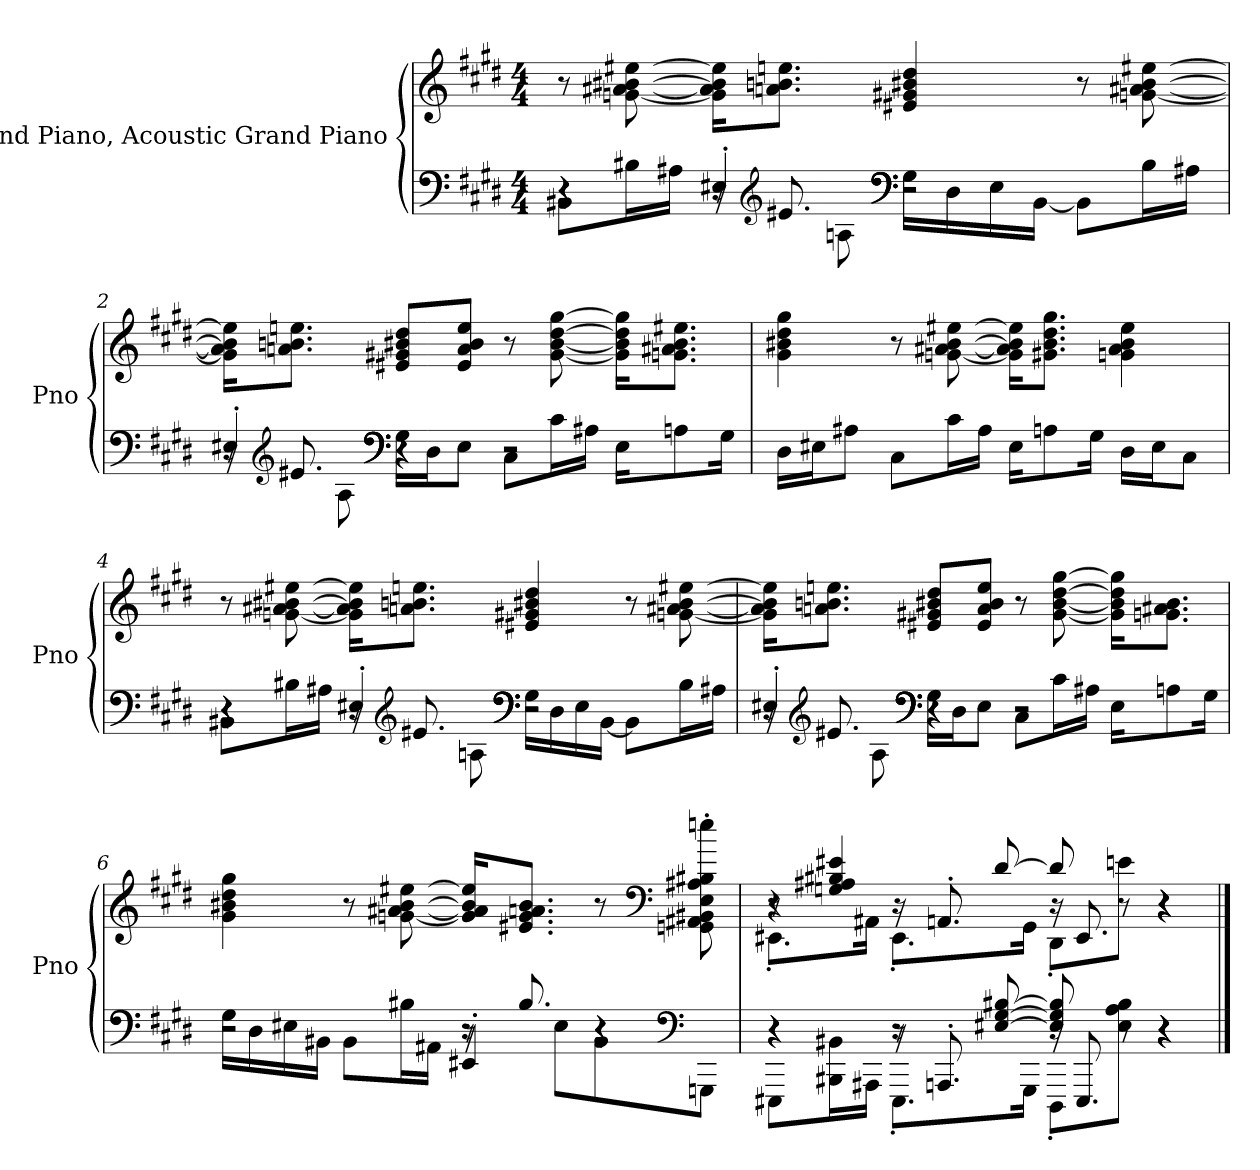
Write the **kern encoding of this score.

**kern	**kern
*part1	*part1
*staff2	*staff1
*I"Grand Piano, Acoustic Grand Piano	*
*I'Pno	*
*clefF4	*clefG2
*k[f#c#g#d#]	*k[f#c#g#d#]
*M4/4	*M4/4
*MM120	*MM120
=1	=1
*^	*
*	*^	*
4r	8BB#Xi\L	4r	8r
.	16B#Xi\L	.	[8gni\ [8a#Xi\ [8b#Xi\ [8ee#Xi\
.	16A#Xi\JJ	.	.
16r	8r	4E#X'i/	16g\] 16a#\] 16b#\] 16ee#\]KL
*clefG2	*	*	*
8.e#Xi/	.	.	8.ani\ 8.bni\ 8.eeni\J
.	8Ani\	.	.
*clefF4	*	*	*
2r	16G#i\LL	2r	4e#Xi/ 4g#Xi/ 4b#Xi/ 4dd#i/
.	16D#i\	.	.
.	16E#i\	.	.
.	[16BB#i\JJ	.	.
.	8BB#\L]	.	8r
.	16B#i\L	.	[8gni\ [8a#Xi\ [8b#i\ [8ee#Xi\
.	16A#Xi\JJ	.	.
!!LO:LB:g=z
=2	=2	=2	=2
16r	8r	4E#X'i/	16g\] 16a#\] 16b#\] 16ee#\]KL
*clefG2	*	*	*
8.e#Xi/	.	.	8.ani\ 8.bni\ 8.eeni\J
.	8Ai\	.	.
*clefF4	*	*	*
4r	16G#i\LL	4r	8e#Xi/ 8g#Xi/ 8b#Xi/ 8dd#i/L
.	16D#i\J	.	.
.	8E#i\J	.	8e#i/ 8ai/ 8b#i/ 8eei/J
2r	8C#i\L	2r	8r
.	16c#i\L	.	[8g#i\ [8b#i\ [8dd#i\ [8gg#i\
.	16A#Xi\JJ	.	.
.	16E#i\KL	.	16g#\] 16b#\] 16dd#\] 16gg#\]KL
.	8Ani\	.	8.gni\ 8.a#Xi\ 8.b#i\ 8.ee#Xi\J
.	16G#i\Jk	.	.
*v	*v	*v	*
=3	=3
16D#i\LL	4g#i\ 4b#Xi\ 4dd#i\ 4gg#i\
16E#Xi\J	.
8A#Xi\J	.
8C#i\L	8r
16c#i\L	[8gni\ [8a#Xi\ [8b#i\ [8ee#Xi\
16A#i\JJ	.
16E#i\KL	16g\] 16a#\] 16b#\] 16ee#\]KL
8Ani\	8.g#Xi\ 8.b#i\ 8.dd#i\ 8.gg#i\J
16G#i\Jk	.
16D#i\LL	4gni\ 4a#i\ 4b#i\ 4ee#i\
16E#i\J	.
8C#i\J	.
!!LO:LB:g=z
=4	=4
*^	*
*	*^	*
4r	8BB#Xi\L	4r	8r
.	16B#Xi\L	.	[8gni\ [8a#Xi\ [8b#Xi\ [8ee#Xi\
.	16A#Xi\JJ	.	.
16r	8r	4E#X'i/	16g\] 16a#\] 16b#\] 16ee#\]KL
*clefG2	*	*	*
8.e#Xi/	.	.	8.ani\ 8.bni\ 8.eeni\J
.	8Ani\	.	.
*clefF4	*	*	*
2r	16G#i\LL	2r	4e#Xi/ 4g#Xi/ 4b#Xi/ 4dd#i/
.	16D#i\	.	.
.	16E#i\	.	.
.	[16BB#i\JJ	.	.
.	8BB#\L]	.	8r
.	16B#i\L	.	[8gni\ [8a#Xi\ [8b#i\ [8ee#Xi\
.	16A#Xi\JJ	.	.
=5	=5	=5	=5
16r	8r	4E#X'i/	16g\] 16a#\] 16b#\] 16ee#\]KL
*clefG2	*	*	*
8.e#Xi/	.	.	8.ani\ 8.bni\ 8.eeni\J
.	8Ai\	.	.
*clefF4	*	*	*
4r	16G#i\LL	4r	8e#Xi/ 8g#Xi/ 8b#Xi/ 8dd#i/L
.	16D#i\J	.	.
.	8E#i\J	.	8e#i/ 8ai/ 8b#i/ 8eei/J
2r	8C#i\L	2r	8r
.	16c#i\L	.	[8g#i\ [8b#i\ [8dd#i\ [8gg#i\
.	16A#Xi\JJ	.	.
.	16E#i\KL	.	16g#\] 16b#\] 16dd#\] 16gg#\]KL
.	8Ani\	.	8.gni\ 8.a#Xi\ 8.b#i\J
.	16G#i\Jk	.	.
!!LO:LB:g=z
=6	=6	=6	=6
2r	16G#i\LL	2r	4g#i\ 4b#Xi\ 4dd#i\ 4gg#i\
.	16D#i\	.	.
.	16E#Xi\	.	.
.	16BB#Xi\JJ	.	.
.	8BB#i\L	.	8r
.	16B#Xi\L	.	[8gni\ [8a#Xi\ [8b#i\ [8ee#Xi\
.	16AA#Xi\JJ	.	.
16r	8r	4EE#X'i/	16g/] 16a#/] 16b#/] 16ee#/]KL
8.B#i/	.	.	8.e#Xj/ 8.gi/ 8.anj/ 8.b#i/J
.	8E#j\L	.	.
4r	8BB#i\	4r	8r
*clefF4	*	*	*clefF4
.	8GGGnj\J	.	8GGnj\' 8AA#Xj\' 8BB#Xj\' 8Ej\' 8A#Xi\' 8B#Xi\' 8eeni\'
!!LO:LB:g=z
=7	=7	=7	=7
*	*	*	*^
*	*	*	*	*^
4r	8EEE#Xi\L	4r	8r	8.EE#X'i\L	4r
.	16BBB#Xi\ 16BB#Xi\L	.	4Gni/ 4A#Xi/ 4B#Xi/ 4e#Xi/	.	.
.	16AAA#Xi\JJ	.	.	16AA#Xi\Jk	.
8r	8.EEE#'i\L	16r	.	8.EE#'i\L	16r
.	.	8.AAAn'i/	.	.	8.AAn'i/
[8E#Xi/ [8G#i/ [8B#Xi/	.	.	[8d#i/	.	.
.	16GGG#i\Jk	.	.	16GG#i\Jk	.
8E#/] 8G#/] 8B#/]	8DDD#'i\L	16r	8d#/]	8DD#'i\L	16r
.	.	8.EEE#i/	.	.	8.EE#i/
8r	8E#i\ 8Ai\ 8B#i\J	.	8r	8eni\J	.
4r	4r	4r	4r	4r	4r
*v	*v	*v	*	*	*
*	*v	*v	*v
==	==
*-	*-
